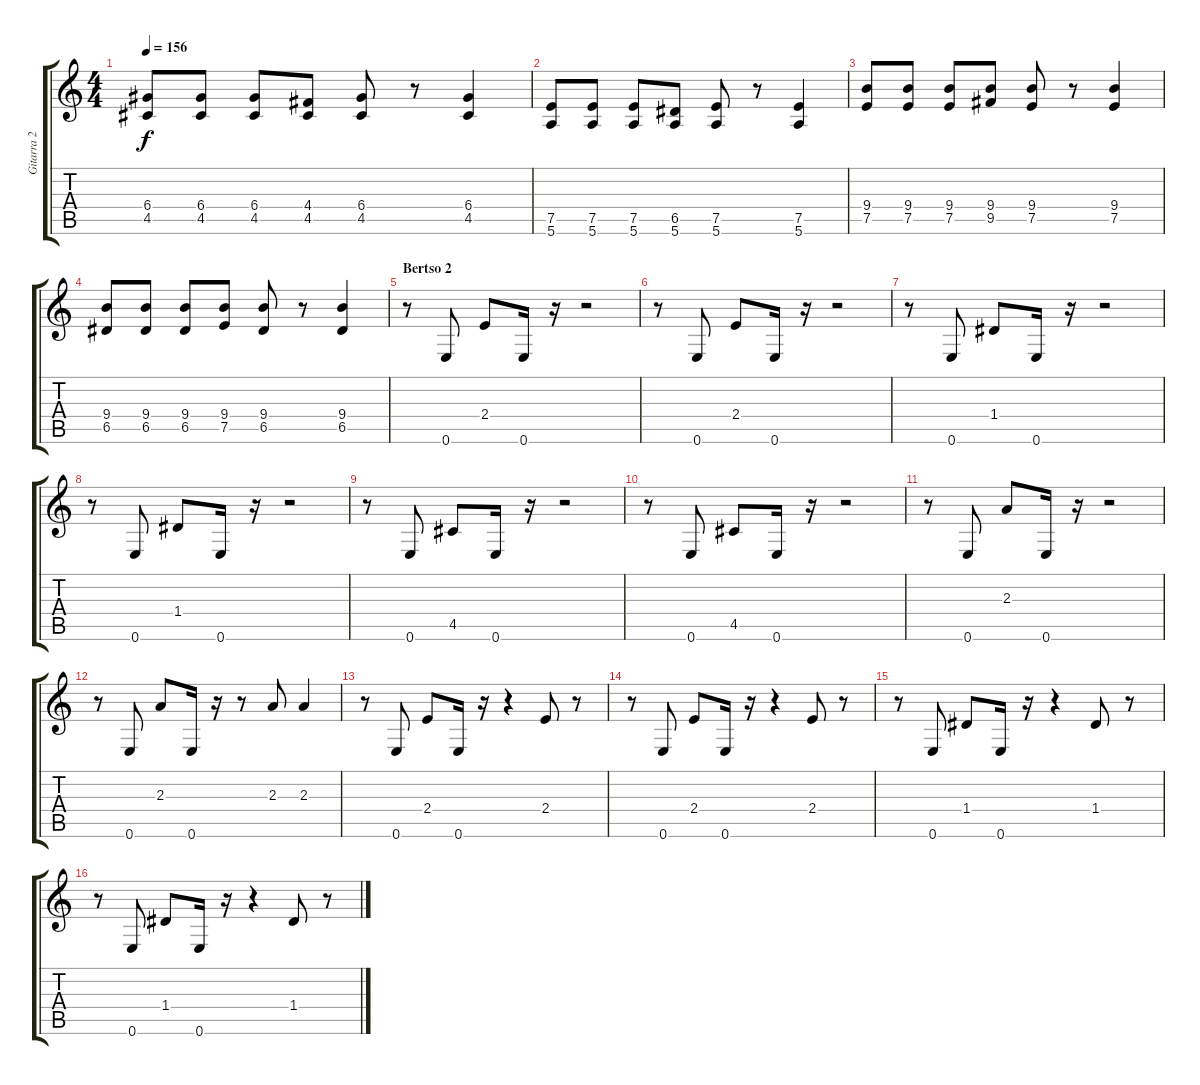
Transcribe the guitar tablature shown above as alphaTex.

\track ("Gitarra 2" "Gitarra 2") {instrument distortionguitar}
\staff {score tabs}
\tuning (E4 B3 G3 D3 A2 E2) {hide}
\ts (4 4)
\tempo 156
\clef g2
\ks c
(6.4 4.5).8{dy f} (6.4 4.5).8 (6.4 4.5).8 (4.4 4.5).8 (6.4 4.5).8 r.8 (6.4 4.5).4 |
(7.5 5.6).8 (7.5 5.6).8 (7.5 5.6).8 (6.5 5.6).8 (7.5 5.6).8 r.8 (7.5 5.6).4 |
(9.4 7.5).8 (9.4 7.5).8 (9.4 7.5).8 (9.4 9.5).8 (9.4 7.5).8 r.8 (9.4 7.5).4 |
(9.4 6.5).8 (9.4 6.5).8 (9.4 6.5).8 (9.4 7.5).8 (9.4 6.5).8 r.8 (9.4 6.5).4 |
\section ("" "Bertso 2")
r.8 0.6.8 2.4.8 0.6.16 r.16 r.2 |
r.8 0.6.8 2.4.8 0.6.16 r.16 r.2 |
r.8 0.6.8 1.4.8 0.6.16 r.16 r.2 |
r.8 0.6.8 1.4.8 0.6.16 r.16 r.2 |
r.8 0.6.8 4.5.8 0.6.16 r.16 r.2 |
r.8 0.6.8 4.5.8 0.6.16 r.16 r.2 |
r.8 0.6.8 2.3.8 0.6.16 r.16 r.2 |
r.8 0.6.8 2.3.8 0.6.16 r.16 r.8 2.3.8 2.3.4 |
r.8 0.6.8 2.4.8 0.6.16 r.16 r.4 2.4.8 r.8 |
r.8 0.6.8 2.4.8 0.6.16 r.16 r.4 2.4.8 r.8 |
r.8 0.6.8 1.4.8 0.6.16 r.16 r.4 1.4.8 r.8 |
r.8 0.6.8 1.4.8 0.6.16 r.16 r.4 1.4.8 r.8
